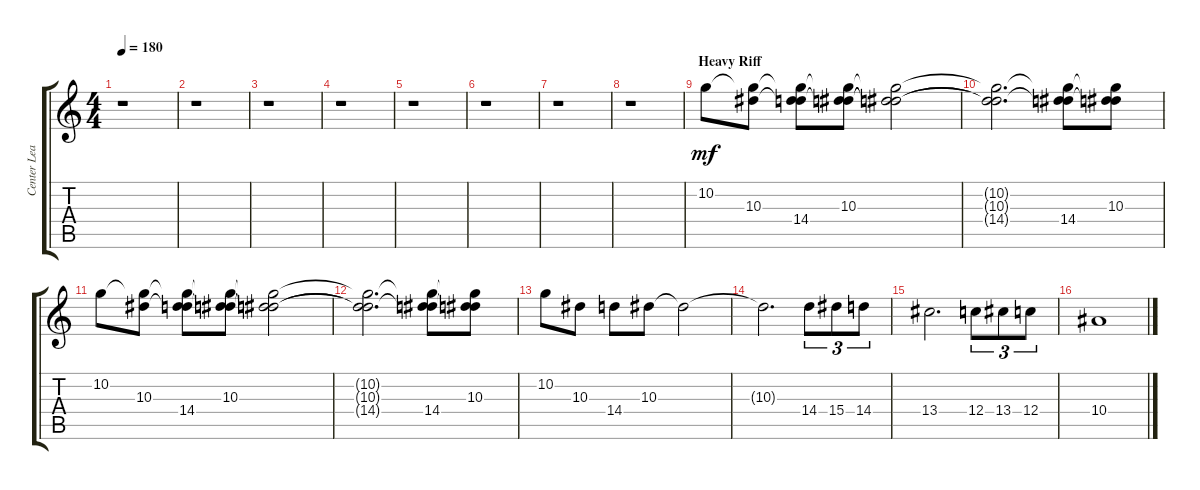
\track ("Center Lead 2" "Center Lea") {instrument overdrivenguitar}
\staff {score tabs}
\tuning (D4 A3 F3 C3 G2 C2) {hide}
\ts (4 4)
\tempo 180
\clef g2
\ks aminor
r.1{dy mf} |
r.1 |
r.1 |
r.1 |
r.1 |
r.1 |
r.1 |
r.1 |
\section ("" "Heavy Riff")
10.2.8 (10.2{t} 10.3).8 (10.2{t} 10.3{t} 14.4).8 (10.2{t} 10.3 14.4{t}).8 (10.2{t} 10.3{t} 14.4{t}).2 |
(10.2{t} 10.3{t} 14.4{t}).2{d} (10.2{t} 10.3{t} 14.4).8 (10.2{t} 10.3 14.4{t}).8 |
10.2.8 (10.2{t} 10.3).8 (10.2{t} 10.3{t} 14.4).8 (10.2{t} 10.3 14.4{t}).8 (10.2{t} 10.3{t} 14.4{t}).2 |
(10.2{t} 10.3{t} 14.4{t}).2{d} (10.2{t} 10.3{t} 14.4).8 (10.2{t} 10.3 14.4{t}).8 |
10.2.8 10.3.8 14.4.8 10.3.8 10.3{t}.2 |
10.3{t}.2{d} 14.4.8{tu (3 2)} 15.4.8{tu (3 2)} 14.4.8{tu (3 2)} |
13.4.2{d} 12.4.8{tu (3 2)} 13.4.8{tu (3 2)} 12.4.8{tu (3 2)} |
10.4.1
